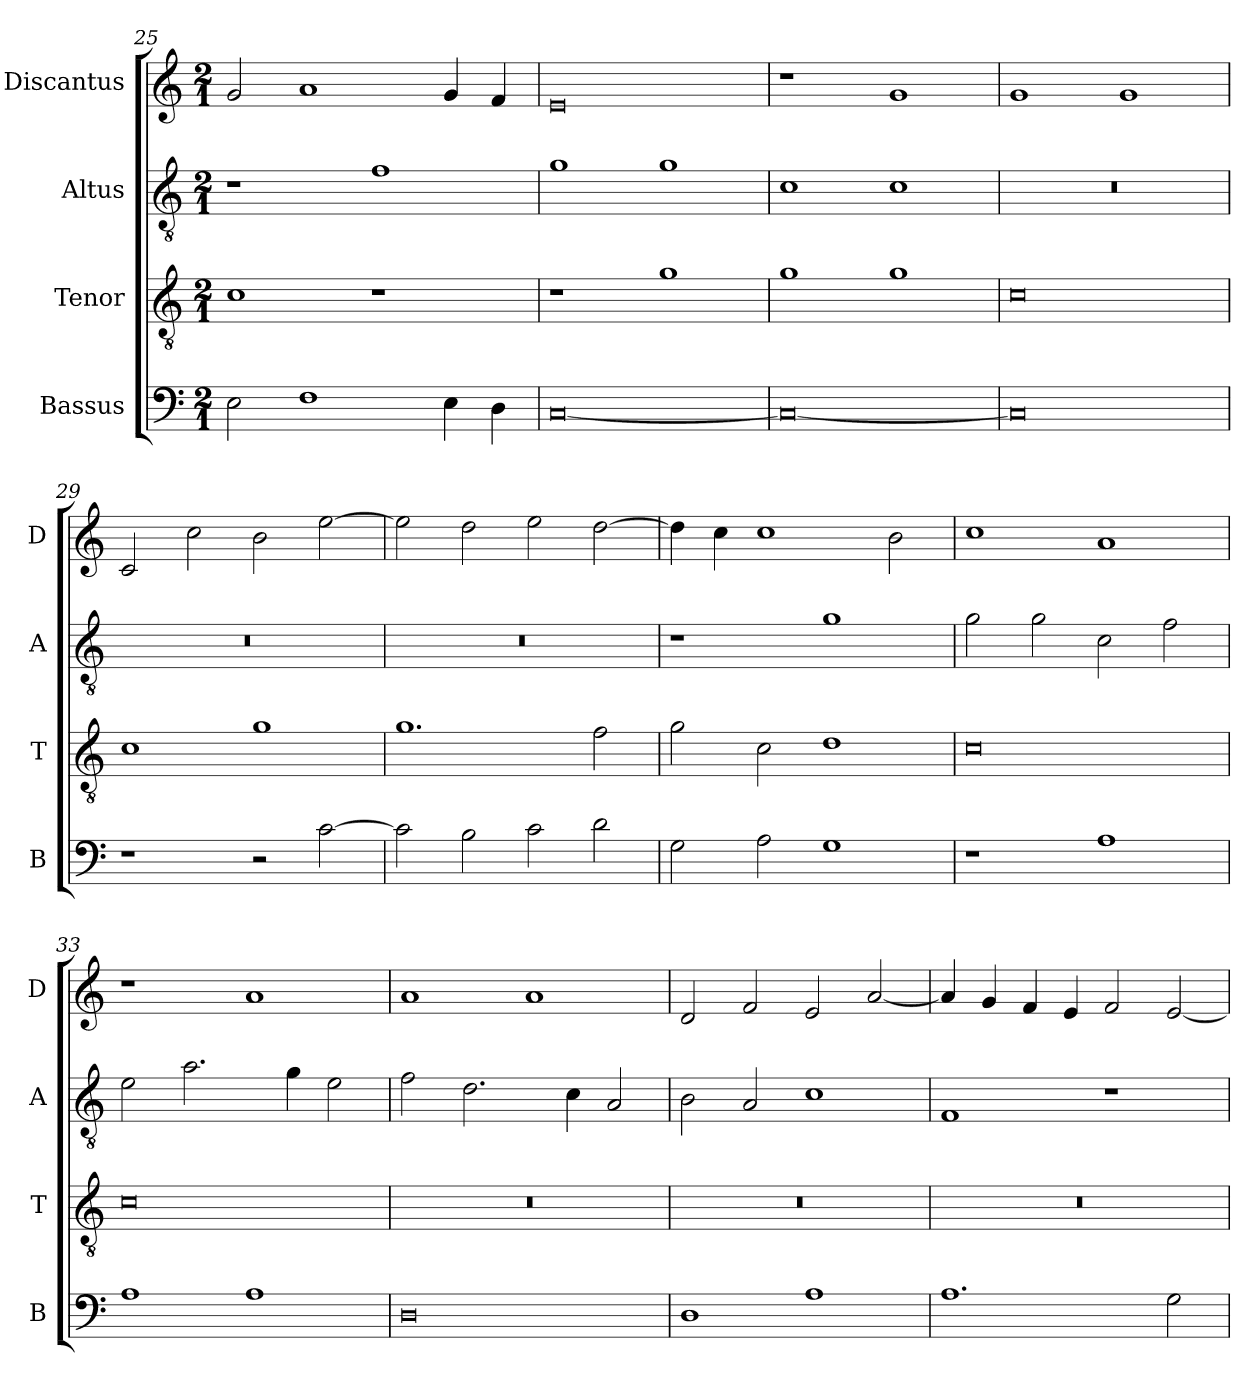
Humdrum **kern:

**kern	**kern	**kern	**kern
*part4	*part3	*part2	*part1
*staff4	*staff3	*staff2	*staff1
*I"Bassus	*I"Tenor	*I"Altus	*I"Discantus
*I'B	*I'T	*I'A	*I'D
*clefF4	*clefGv2	*clefGv2	*clefG2
*k[]	*k[]	*k[]	*k[]
*M2/1	*M2/1	*M2/1	*M2/1
=25	=25	=25	=25
2E\	1c	1r	2g/
1F	.	.	1a
.	1r	1f	.
4E\	.	.	4g/
4D\	.	.	4f/
=26	=26	=26	=26
[0C	1r	1g	0e
.	1g	1g	.
=27	=27	=27	=27
0C_	1g	1c	1r
.	1g	1c	1g
=28	=28	=28	=28
0C]	0c	0r	1g
.	.	.	1g
=29	=29	=29	=29
1r	1c	0r	2c/
.	.	.	2cc\
2r	1g	.	2b\
[2c\	.	.	[2ee\
=30	=30	=30	=30
2c\]	1.g	0r	2ee\]
2B\	.	.	2dd\
2c\	.	.	2ee\
2d\	2f\	.	[2dd\
=31	=31	=31	=31
2G\	2g\	1r	4dd\]
.	.	.	4cc\
2A\	2c\	.	1cc
1G	1d	1g	.
.	.	.	2b\
=32	=32	=32	=32
1r	0c	2g\	1cc
.	.	2g\	.
1A	.	2c\	1a
.	.	2f\	.
=33	=33	=33	=33
1A	0c	2e\	1r
.	.	2.a\	.
1A	.	.	1a
.	.	4g\	.
.	.	2e\	.
=34	=34	=34	=34
0D	0r	2f\	1a
.	.	2.d\	.
.	.	.	1a
.	.	4c\	.
.	.	2A/	.
=35	=35	=35	=35
1D	0r	2B\	2d/
.	.	2A/	2f/
1A	.	1c	2e/
.	.	.	[2a/
=36	=36	=36	=36
1.A	0r	1F	4a/]
.	.	.	4g/
.	.	.	4f/
.	.	.	4e/
.	.	1r	2f/
2G\	.	.	[2e/
=	=	=	=
*-	*-	*-	*-
